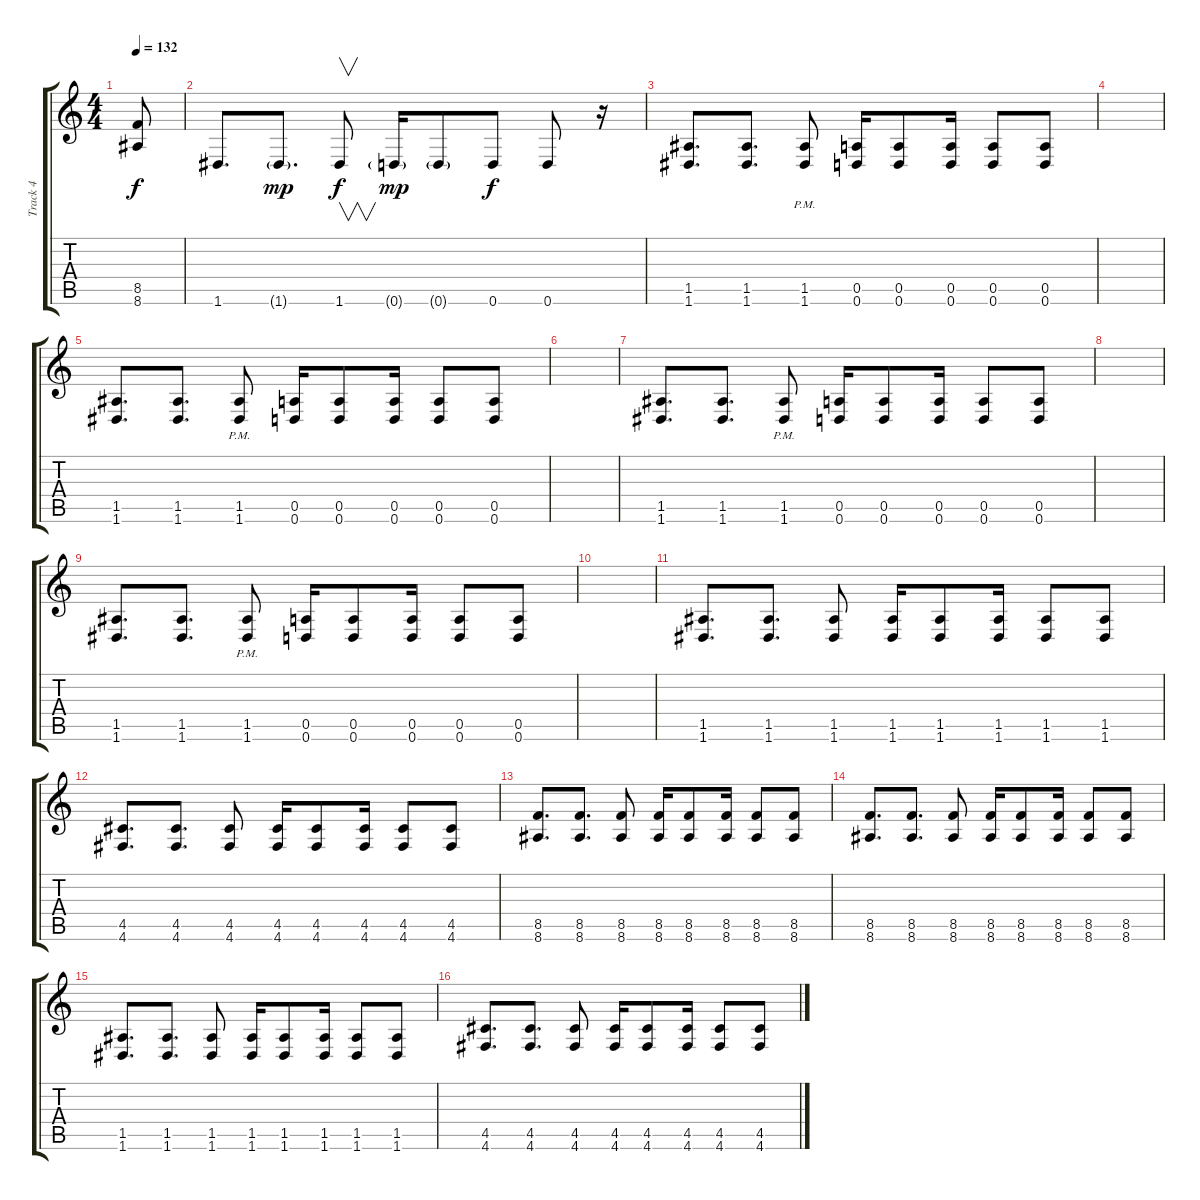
\track ("Track 4" "Track 4") {instrument distortionguitar}
\staff {score tabs}
\tuning (E4 B3 G3 D3 A2 D2) {hide}
\ts (4 4)
\tempo 132
\clef g2
\ks c
(8.5 8.6).8{dy f} |
1.6.8{d} 1.6{g}.8{d dy mp} 1.6.8{v dy f} 0.6{g}.16{dy mp} 0.6{g}.8 0.6.8{dy f} 0.6.8 r.16 |
(1.5 1.6).8{d} (1.5 1.6).8{d} (1.5{pm} 1.6{pm}).8 (0.5 0.6).16 (0.5 0.6).8 (0.5 0.6).16 (0.5 0.6).8 (0.5 0.6).8 |
|
(1.5 1.6).8{d} (1.5 1.6).8{d} (1.5{pm} 1.6{pm}).8 (0.5 0.6).16 (0.5 0.6).8 (0.5 0.6).16 (0.5 0.6).8 (0.5 0.6).8 |
|
(1.5 1.6).8{d} (1.5 1.6).8{d} (1.5{pm} 1.6{pm}).8 (0.5 0.6).16 (0.5 0.6).8 (0.5 0.6).16 (0.5 0.6).8 (0.5 0.6).8 |
|
(1.5 1.6).8{d} (1.5 1.6).8{d} (1.5{pm} 1.6{pm}).8 (0.5 0.6).16 (0.5 0.6).8 (0.5 0.6).16 (0.5 0.6).8 (0.5 0.6).8 |
|
(1.5 1.6).8{d} (1.5 1.6).8{d} (1.5 1.6).8 (1.5 1.6).16 (1.5 1.6).8 (1.5 1.6).16 (1.5 1.6).8 (1.5 1.6).8 |
(4.5 4.6).8{d} (4.5 4.6).8{d} (4.5 4.6).8 (4.5 4.6).16 (4.5 4.6).8 (4.5 4.6).16 (4.5 4.6).8 (4.5 4.6).8 |
(8.5 8.6).8{d} (8.5 8.6).8{d} (8.5 8.6).8 (8.5 8.6).16 (8.5 8.6).8 (8.5 8.6).16 (8.5 8.6).8 (8.5 8.6).8 |
(8.5 8.6).8{d} (8.5 8.6).8{d} (8.5 8.6).8 (8.5 8.6).16 (8.5 8.6).8 (8.5 8.6).16 (8.5 8.6).8 (8.5 8.6).8 |
(1.5 1.6).8{d} (1.5 1.6).8{d} (1.5 1.6).8 (1.5 1.6).16 (1.5 1.6).8 (1.5 1.6).16 (1.5 1.6).8 (1.5 1.6).8 |
(4.5 4.6).8{d} (4.5 4.6).8{d} (4.5 4.6).8 (4.5 4.6).16 (4.5 4.6).8 (4.5 4.6).16 (4.5 4.6).8 (4.5 4.6).8
